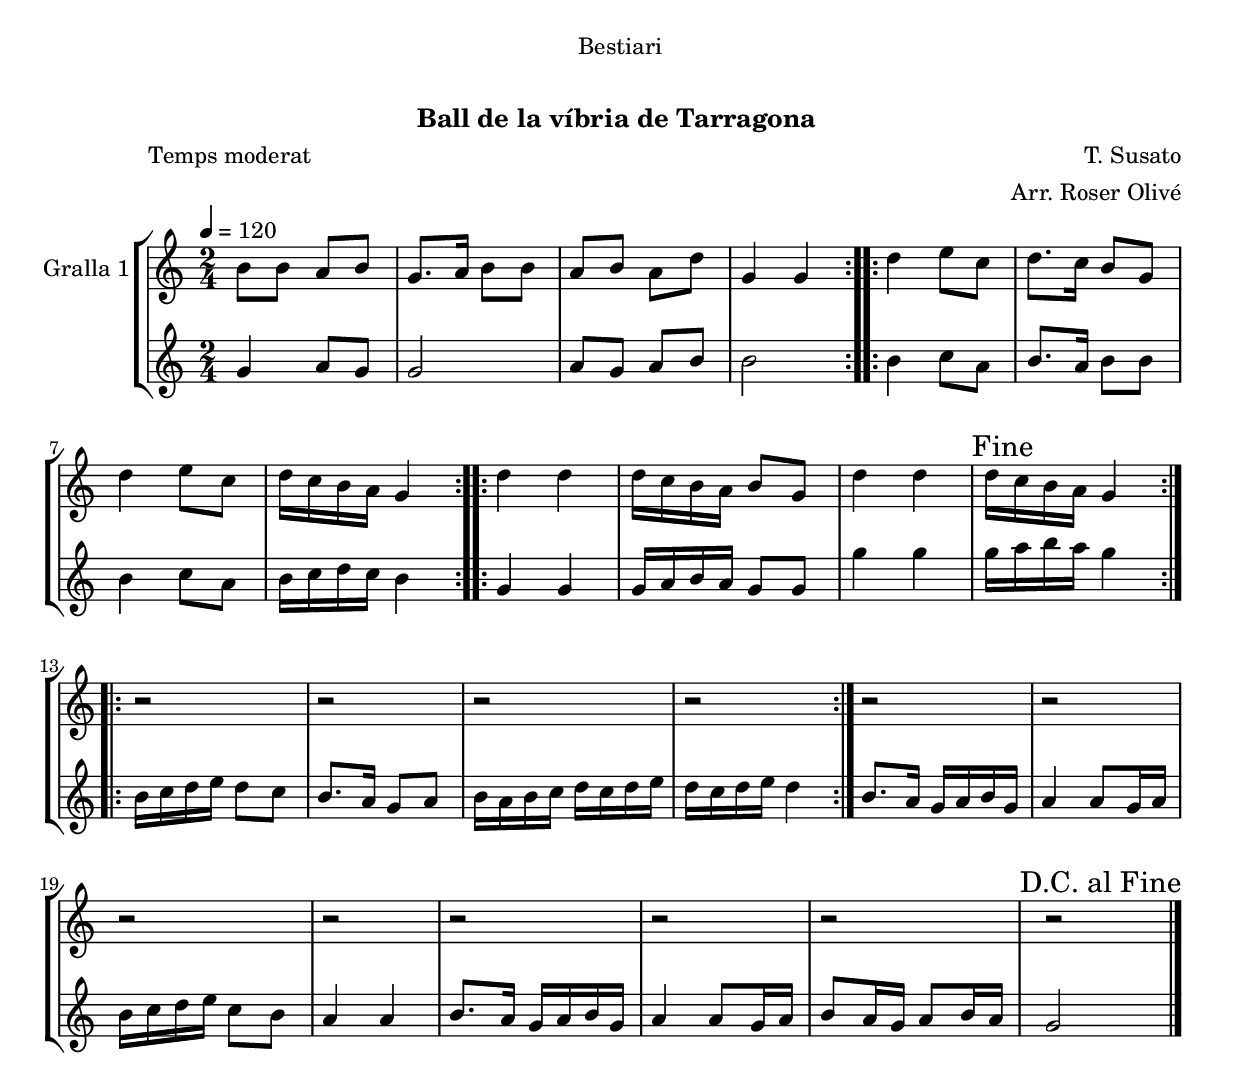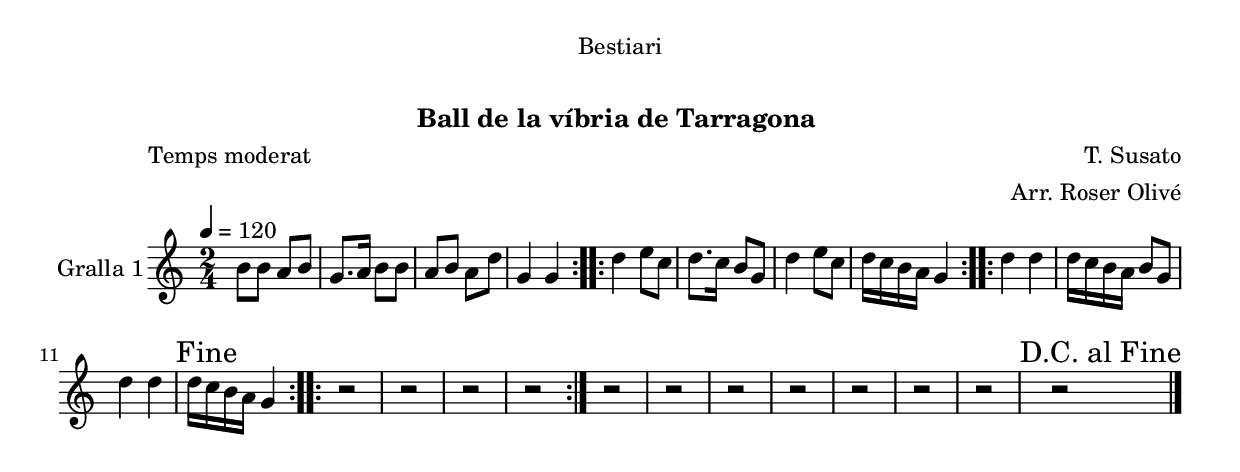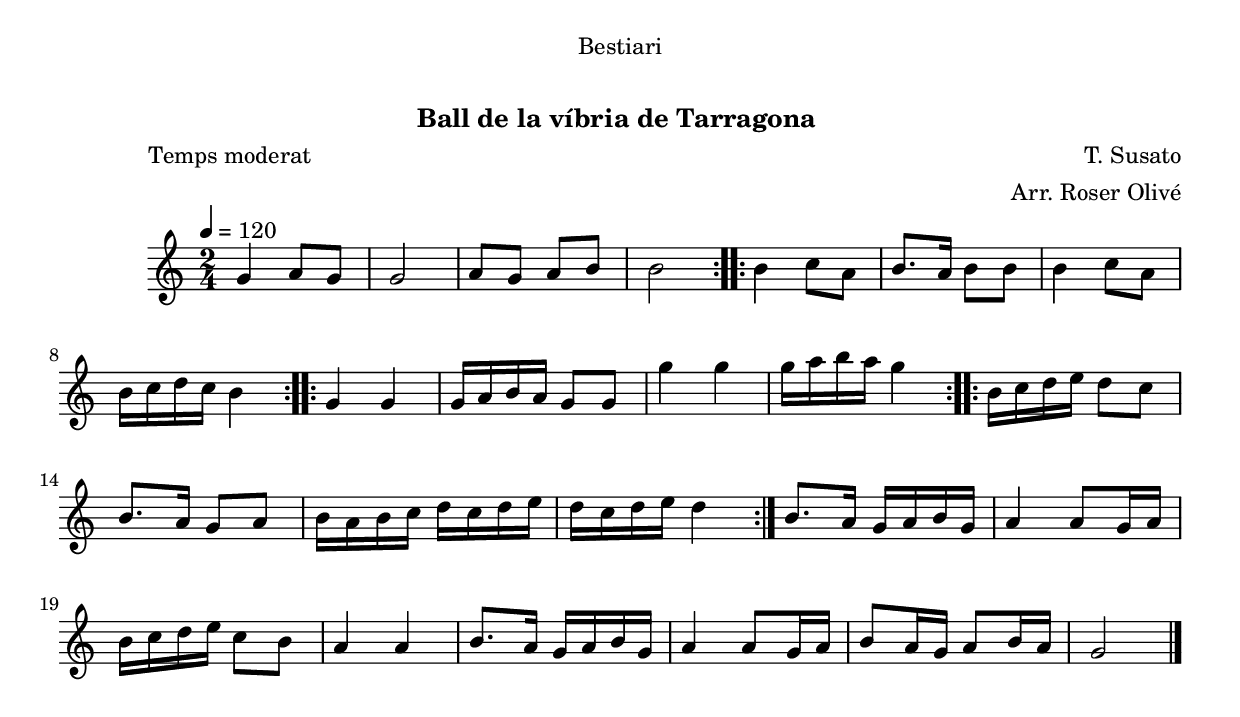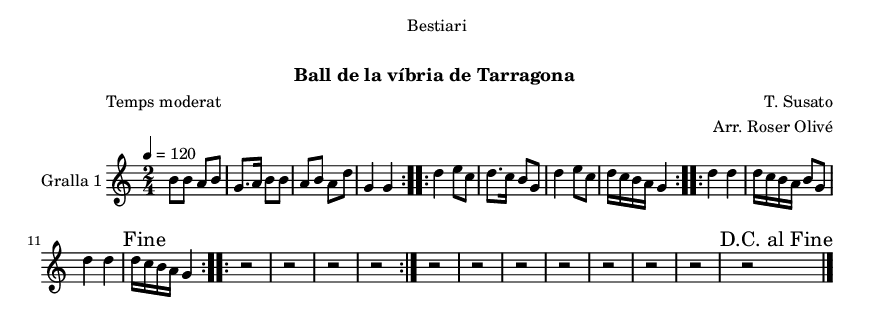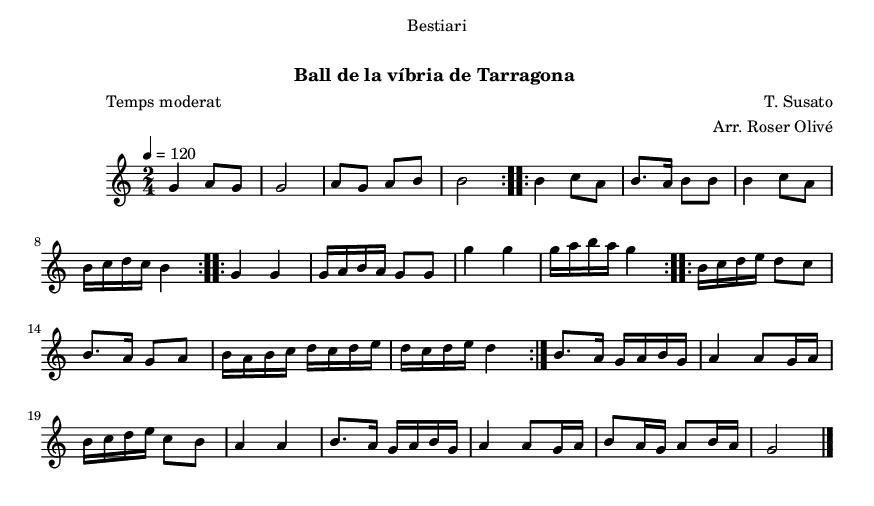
\version "2.16.0"

\header {
  dedication="Bestiari"
  title="   "
  subtitle="Ball de la víbria de Tarragona "
  subsubtitle=""
  poet="              Temps moderat"
  meter=""
  piece=""
  composer="T. Susato"
  arranger="Arr. Roser Olivé"
  opus=""
  instrument=""
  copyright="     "
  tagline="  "
}

liniaroAa =
\relative b'
{
  \tempo 4=120
  \clef treble
  \key c \major
  \time 2/4
  \repeat volta 2 { b8 b a b  |
  g8. a16 b8 b  |
  a8 b a d  |
  g,4 g  | }
  %05
  \repeat volta 2 { d'4 e8 c  |
  d8. c16 b8 g  |
  d'4 e8 c  |
  d16 c b a g4  | }
  \repeat volta 2 { d'4 d  |
  %10
  d16 c b a b8 g  |
  d'4 d  |
  \mark "Fine" d16 c b a g4  | }
  \repeat volta 2 { r2  |
  r2  |
  %15
  r2  |
  r2  | }
  r2  |
  r2  |
  r2  |
  %20
  r2  |
  r2  |
  r2  |
  r2  |
  \mark "D.C. al Fine" r2  \bar "|."
}

liniaroAb =
\relative g'
{
  \tempo 4=120
  \clef treble
  \key c \major
  \time 2/4
  \repeat volta 2 { g4 a8 g  |
  g2  |
  a8 g a b  |
  b2  | }
  %05
  \repeat volta 2 { b4 c8 a  |
  b8. a16 b8 b  |
  b4 c8 a  |
  b16 c d c b4  | }
  \repeat volta 2 { g4 g  |
  %10
  g16 a b a g8 g  |
  g'4 g  |
  g16 a b a g4  | }
  \repeat volta 2 { b,16 c d e d8 c  |
  b8. a16 g8 a  |
  %15
  b16 a b c d c d e  |
  d16 c d e d4  | }
  b8. a16 g a b g  |
  a4 a8 g16 a  |
  b16 c d e c8 b  |
  %20
  a4 a  |
  b8. a16 g a b g  |
  a4 a8 g16 a  |
  b8 a16 g a8 b16 a  |
  g2  \bar "|."
}

\book {

\paper {
  print-page-number = false
}

\bookpart {
  \score {
    \new StaffGroup {
      \override Score.RehearsalMark #'self-alignment-X = #LEFT
      <<
        \new Staff \with {instrumentName = #"Gralla 1" } \liniaroAa
        \new Staff \with {instrumentName = #"" } \liniaroAb
      >>
    }
    \layout {}
  }\score { \unfoldRepeats
    \new StaffGroup {
      \override Score.RehearsalMark #'self-alignment-X = #LEFT
      <<
        \new Staff \with {instrumentName = #"Gralla 1" } \liniaroAa
        \new Staff \with {instrumentName = #"" } \liniaroAb
      >>
    }
    \midi {}
  }
}

\bookpart {
  \header {}
  \score {
    \new StaffGroup {
      \override Score.RehearsalMark #'self-alignment-X = #LEFT
      <<
        \new Staff \with {instrumentName = #"Gralla 1" } \liniaroAa
      >>
    }
    \layout {}
  }\score { \unfoldRepeats
    \new StaffGroup {
      \override Score.RehearsalMark #'self-alignment-X = #LEFT
      <<
        \new Staff \with {instrumentName = #"Gralla 1" } \liniaroAa
      >>
    }
    \midi {}
  }
}

\bookpart {
  \header {}
  \score {
    \new StaffGroup {
      \override Score.RehearsalMark #'self-alignment-X = #LEFT
      <<
        \new Staff \with {instrumentName = #"" } \liniaroAb
      >>
    }
    \layout {}
  }\score { \unfoldRepeats
    \new StaffGroup {
      \override Score.RehearsalMark #'self-alignment-X = #LEFT
      <<
        \new Staff \with {instrumentName = #"" } \liniaroAb
      >>
    }
    \midi {}
  }
}

}

\book {

\paper {
  print-page-number = false
  #(set-paper-size "a6landscape")
  #(layout-set-staff-size 14)
}

\bookpart {
  \header {}
  \score {
    \new StaffGroup {
      \override Score.RehearsalMark #'self-alignment-X = #LEFT
      <<
        \new Staff \with {instrumentName = #"Gralla 1" } \liniaroAa
      >>
    }
    \layout {}
  }
}

\bookpart {
  \header {}
  \score {
    \new StaffGroup {
      \override Score.RehearsalMark #'self-alignment-X = #LEFT
      <<
        \new Staff \with {instrumentName = #"" } \liniaroAb
      >>
    }
    \layout {}
  }
}

}

